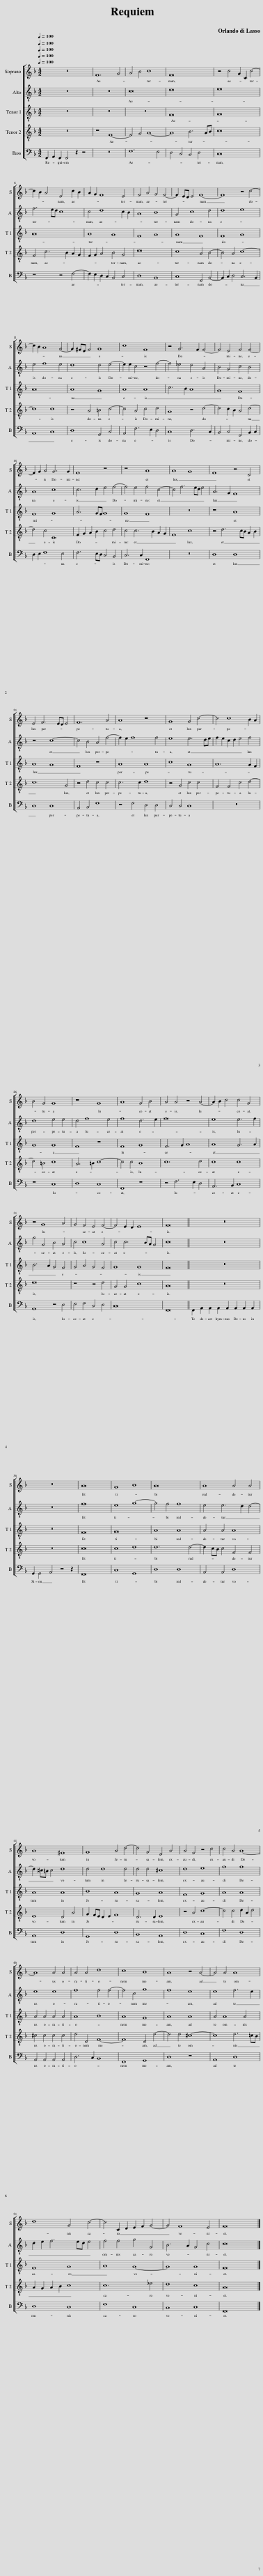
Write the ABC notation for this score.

X:1
%%score [ 1 2 [ 3 4 ] 5 ]
L:1/8
Q:1/4=100
M:4/2
I:linebreak $
K:F
V:1 treble
V:2 treble-8
V:3 treble-8
V:4 treble-8
V:5 bass
V:1
 z16 | F12 G4 | A4 B4 c8 | F16 | z4 c4 G2 C2 c4- |$ %5
 c2 B2 A4 E4 c2 B2 | A2 G2 F8 E4 | F4 A4 G4 F4- | F2 ED E4 F8- | F8 z4 c4- |$ %10
 c2 B2 A8 G4- | G2 ^FE F4 G8 | c8 F8 | z4 G6 F2 F4- | F4 E4 F4 F4- |$ %15
 F2 G2 A4 G6 G2 | F8 z8 | z8 A8 | A8 G8 | F8 z4 D4 |$ %20
 E4 F6 ED E4 | F12 A4 | A8 z8 | G8 G4 c4- | c4 c8 B2 A2 |$ %25
 B4 G4 G8 | z8 G8 | A8 G4 B4 | A4 A4 z4 A4- | A2 B2 c4 c4 G4 |$ %30
 z4 G8 A4 | G4 F4 E4 F4- | F4 E2 D2 E8 | F16 || z16 |$ %35
 z16 | A16 | G8 B8 | A16 | A8 A4 A4 |$ %40
 A8 ^F8 | G8 A4 d4- | d4 G4 E4 A4 | A4 F4 z4 c4 | c4 A4 A8- |$ %45
 A8 A4 A4 | A4 A4 d8 | c8 B8 | A8 z4 A4- | A4 A4 A8 |$ %50
 d8 G4 c4- | c4 C2 D2 E2 F2 G4- | G4 F8 E4 | F16 |] %54
V:2
 z16 | z16 | c16 | d16 | e16 |$ %5
 f6 ed c8 | c4 d8 c2 B2 | A8 B8 | G4 c8 d4 | d8 e8 |$ %10
 e4 f8 e4 | d8 d4 e4- | e2 e2 c4 z4 f4- | f4 _e4 d4 A4 | B4 G4 c4 B4 |$ %15
 A8 c8 | c6 d2 e4 f4- | f4 e4 f4 c4- | c4 f6 ed e4 | A6 G2 F8 |$ %20
 z8 c8- | c4 B4 A4 f4- | f2 e2 f8 f4 | e8 e6 de | f2 e2 c2 d2 e4 f4 |$ %25
 d8 e4 e4 | d4 f8 e4 | f8 d6 e2 | f16 | e8 e6 f2 |$ %30
 g4 G4 B4 A4 | c4 c8 A4 | c4 c6 BA G4 | c16 || z16 |$ %35
 z16 | f16 | e8 g8- | g4 f4 f8 | e4 e6 d2 d4- |$ %40
 d2 ^c=B c4 d8 | d4 d8 d4 | d4 d4 ^c8 | d8 e8 | f8 f8 |$ %45
 e8 e8 | f8 f4 f4- | f4 c4 g8 | f8 e8 | e8 f6 e2 |$ %50
 d2 e2 f6 ed e4 | f4 f4 g4 G4 | B6 A2 G4 c4 | c16 |] %54
V:3
 z16 | z16 | z16 | F16 | G16 |$ %5
 A16 | A8 G8 | F8 G8 | G8 F8 | F8 G8 |$ %10
 A16 | A8 G8 | A8 A8 | c6 B2 A8 | G8 F8 |$ %15
 F8 G8 | A6 GF G8 | G8 F8 | z16 | z8 A8 |$ %20
 A8 G8 | F8 z8 | A8 A8 | c8 G8 | A12 G2 F2 |$ %25
 G8 G8 | F8 z8 | F8 G8 | F6 G2 A8 | A8 G6 A2 |$ %30
 B6 A2 G4 F4 | G4 A4 G4 F4 | G8 G8 | F16 || z16 |$ %35
 z16 | F16 | G16 | A8 A8 | A4 A4 A8 |$ %40
 A8 A8 | B8 A8 | G8 A8 | F8 G8 | A8 A8 |$ %45
 A4 A4 A4 A4 | A8 B8 | A8 G8 | A8 A8 | A4 A8 A4 |$ %50
 F8 G8 | A8 G8- | G8 G8 | F16 |] %54
V:4
 z16 | z8 F8- | F4 G4 A8- | A8 B6 AB | c16 |$ %5
 F4 c6 B2 A2 G2 | F2 G2 A4 B4 G4 | d16 | c8 A4 B4- | B4 A4 c8- |$ %10
 c8 c8 | z4 A4 =B4 c4- | c4 A4 c4 d4 | G8 z4 d4- | d4 c2 B2 A4 d4- |$ %15
 d4 c4 C8 | F2 G2 A2 B2 c4 d4 | c4 c6 B2 A2 G2 | F8 c8 | z4 d6 cB A2 B2 |$ %20
 c12 G4 | z4 d4 c4 c4 | c6 c2 d8 | z4 G4 c4 c4 | F4 F4 c4 d4- |$ %25
 d4 =B4 c8 | A6 =B2 c8- | c4 c4 B8 | c12 d4 | c8 c8 |$ %30
 d16 | z8 z4 d4 | G4 G4 c8 | A16 || z16 |$ %35
 z16 | c16 | c8 d8 | d12 d4- | d2 cB c4 F4 F4 |$ %40
 E8 D4 A4 | G2 FE D2 E2 F8 | D6 D2 E8 | z4 A4 c8- | c4 c4 d2 A2 d4 |$ %45
 ^c4 c4 c4 c4 | d4 D4 F8- | F8 D4 d4- | d4 d4 ^c8- | c8 d6 =cB |$ %50
 A2 G2 A2 B2 c8 | c12 _e4 | d8 c8 | A16 |] %54
V:5
 F,,2 G,,2 F,,2 F,,4 z2 z4 | z16 | F,12 E,4 | D,4 C,4 B,,4 D,4 | C,16 |$ %5
 z8 z4 F,4- | F,2 E,2 D,2 C,2 B,,4 C,4 | D,8 B,,8 | C,8 F,,4 B,,4- | B,,2 C,2 D,4 C,6 B,,2 |$ %10
 A,,8 C,8 | D,8 G,,4 C,4 | A,,4 F,6 E,2 D,4 | C,8 D,6 C,2 | B,,4 C,4 F,,4 B,,2 C,2 |$ %15
 D,2 E,2 F,8 E,4 | F,6 E,D, C,4 B,,4 | C,6 C,2 F,,8 | z16 | D,8 D,8 |$ %20
 C,8 C,8 | A,,4 B,,4 F,8 | z4 F,4 D,4 D,4 | C,4 C,4 C,8 | z16 |$ %25
 z8 C,8 | D,8 C,8 | F,,8 z8 | z4 F,6 E,2 D,4 | A,,6 B,,2 C,8 |$ %30
 G,,8 z4 D,4 | E,4 F,4 C,4 D,4 | C,16 | F,,16 || F,,2 A,,2 A,,2 A,,2 A,,2 A,,2 A,,2 A,,2 |$ %35
 G,,2 G,,4 A,,4 z4 z2 | F,,16 | C,8 G,,8 | D,8 D,8 | A,,4 A,,4 D,8 |$ %40
 A,,8 D,8 | G,,8 D,8 | B,,8 A,,8 | D,8 C,8 | F,8 D,8 |$ %45
 A,,4 A,,4 A,,4 A,,4 | D,6 C,2 B,,8 | F,,8 G,,8 | D,8 z8 | A,,8 D,8 |$ %50
 D,8 C,8 | F,8 C,8 | B,,8 C,8 | F,,16 |] %54
